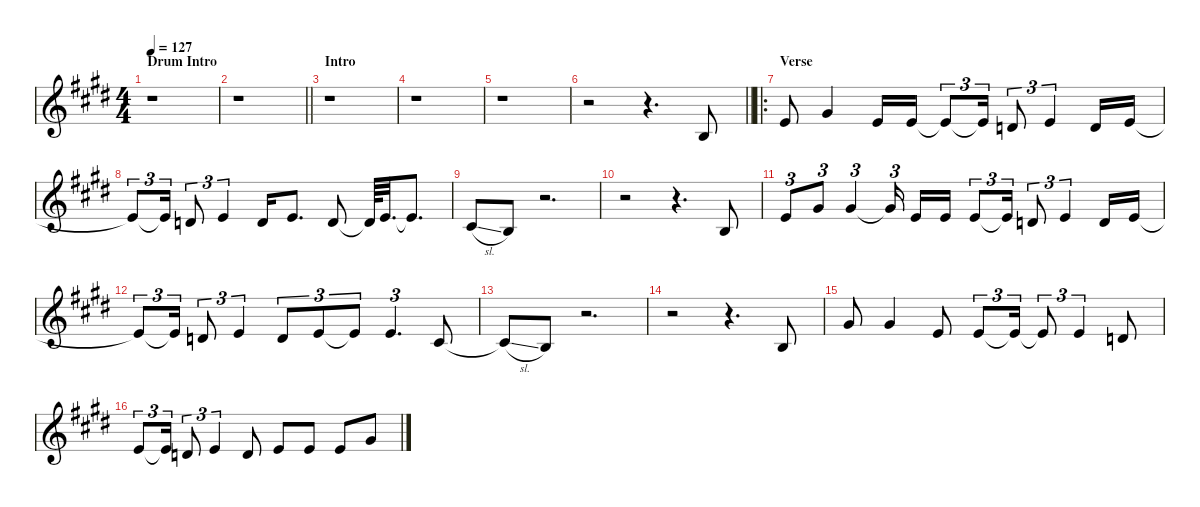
\defaultSystemsLayout 4
\hideDynamics
\bracketExtendMode nobrackets
\singleTrackTrackNamePolicy hidden
\multiTrackTrackNamePolicy hidden
\otherSystemsTrackNameOrientation horizontal
\track ("Mick Jagger" "tbn.") {defaultSystemsLayout 4 instrument trombone}
\staff {score}
\tuning (E4 B3 G3 D3 A2 E2)
\ts (4 4)
\beaming (8 2 2 2 2)
\section ("" "Drum Intro")
\tempo 127
\clef g2
\ks e
r.1{dy ff instrument trombone beam Down} |
\barLineRight lightlight
r.1{beam Down} |
\section ("" "Intro")
r.1{beam Down} |
r.1{beam Down} |
r.1{beam Down} |
\barLineRight lightlight
r.2{beam Down} r.4{d beam Down} 0.2{acc forcenatural}.8{beam Up} |
\ro
\section ("" "Verse")
0.1{acc forcenatural}.8{beam Up} 4.1{acc #}.4{beam Up} 0.1{acc forcenatural}.16{beam Up} 0.1{acc forcenatural}.16{dy f beam Up} 0.1{t acc forcenatural}.8{tu (3 2) beam Up} 0.1{t acc forcenatural}.16{tu (3 2) dy ff beam Up} 3.2{acc forcenatural}.8{tu (3 2) beam Up} 5.2{acc forcenatural}.4{tu (3 2) beam Up} 3.2{acc forcenatural}.16{beam Up} 0.1{acc forcenatural}.16{dy f beam Up} |
0.1{t acc forcenatural}.8{tu (3 2) beam Up} 0.1{t acc forcenatural}.16{tu (3 2) dy ff beam Up} 3.2{acc forcenatural}.8{tu (3 2) beam Up} 5.2{acc forcenatural}.4{tu (3 2) beam Up} 3.2{acc forcenatural}.16{beam Up} 5.2{acc forcenatural}.8{d beam Up} 3.2{acc forcenatural}.8{beam Up} 3.2{t acc forcenatural}.64{dy f beam Up} 5.2{acc forcenatural}.32{d dy ff beam Up} 5.2{t acc forcenatural}.8{d dy f beam Up} |
6.3{sl acc #}.8{dy ff beam Up} 4.3{acc forcenatural}.8{beam Up} r.2{d beam Up} |
r.2{beam Down} r.4{d beam Down} 0.2{acc forcenatural}.8{beam Up} |
0.1{acc forcenatural}.8{tu (3 2) beam Up} 4.1{acc #}.8{tu (3 2) beam Up} 4.1{acc #}.4{tu (3 2) beam Up} 4.1{t acc #}.16{tu (3 2) dy f beam Up} 0.1{acc forcenatural}.16{dy ff beam Up} 0.1{acc forcenatural}.16{beam Up} 0.1{acc forcenatural}.8{tu (3 2) beam Up} 0.1{t acc forcenatural}.16{tu (3 2) beam Up} 3.2{acc forcenatural}.8{tu (3 2) beam Up} 5.2{acc forcenatural}.4{tu (3 2) beam Up} 3.2{acc forcenatural}.16{beam Up} 0.1{acc forcenatural}.16{dy f beam Up} |
0.1{t acc forcenatural}.8{tu (3 2) beam Up} 0.1{t acc forcenatural}.16{tu (3 2) dy ff beam Up} 3.2{acc forcenatural}.8{tu (3 2) beam Up} 5.2{acc forcenatural}.4{tu (3 2) beam Up} 3.2{acc forcenatural}.8{tu (3 2) beam Up} 5.2{acc forcenatural}.8{tu (3 2) beam Up} 5.2{t acc forcenatural}.8{tu (3 2) dy f beam Up} 5.2{acc forcenatural}.4{d tu (3 2) dy ff beam Up} 6.3{acc #}.8{beam Up} |
6.3{sl t acc #}.8{dy f beam Up} 4.3{acc forcenatural}.8{dy ff beam Up} r.2{d beam Up} |
r.2{beam Down} r.4{d beam Down} 0.2{acc forcenatural}.8{beam Up} |
4.1{acc #}.8{beam Up} 4.1{acc #}.4{beam Up} 0.1{acc forcenatural}.8{beam Up} 0.1{acc forcenatural}.8{tu (3 2) beam Up} 0.1{t acc forcenatural}.16{tu (3 2) beam Up} 0.1{t acc forcenatural}.8{tu (3 2) dy f beam Up} 5.2{acc forcenatural}.4{tu (3 2) dy ff beam Up} 3.2{acc forcenatural}.8{beam Up} |
0.1{acc forcenatural}.8{tu (3 2) beam Up} 0.1{t acc forcenatural}.16{tu (3 2) beam Up} 3.2{acc forcenatural}.8{tu (3 2) beam Up} 5.2{acc forcenatural}.4{tu (3 2) beam Up} 3.2{acc forcenatural}.8{beam Up} 5.2{acc forcenatural}.8{beam Up} 5.2{acc forcenatural}.8{beam Up} 5.2{acc forcenatural}.8{beam Up} 9.2{acc #}.8{beam Up}
